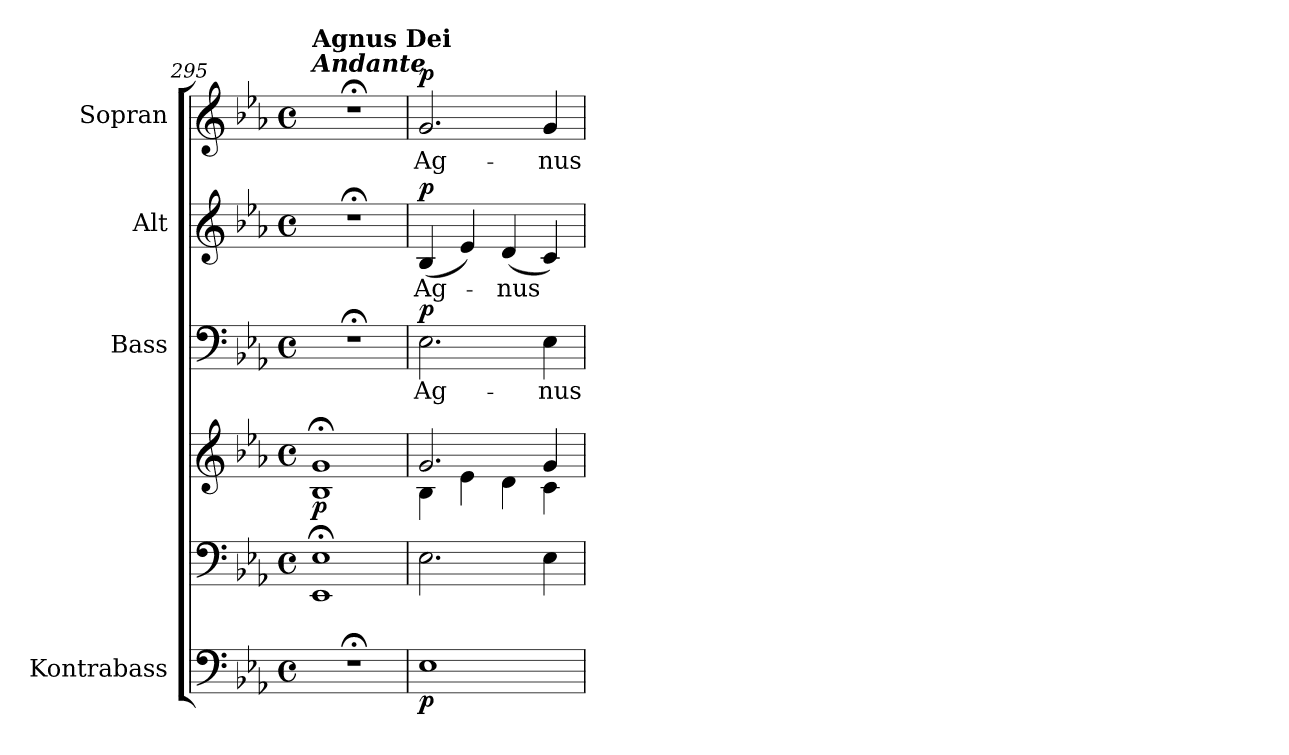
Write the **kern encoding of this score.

**kern	**dynam	**kern	**kern	**dynam	**kern	**text	**dynam	**kern	**text	**dynam	**kern	**text	**dynam
*part5	*part5	*part4	*part4	*part4	*part3	*part3	*part3	*part2	*part2	*part2	*part1	*part1	*part1
*staff6	*staff6	*staff5	*staff4	*staff4/5	*staff3	*staff3	*staff3	*staff2	*staff2	*staff2	*staff1	*staff1	*staff1
*I"Kontrabass	*	*	*	*	*I"Bass	*	*	*I"Alt	*	*	*I"Sopran	*	*
*I'Kb.	*	*	*	*	*I'B.	*	*	*I'A.	*	*	*I'S.	*	*
!!LO:LB:g=z
*clefF4	*	*clefF4	*clefG2	*	*clefF4	*	*	*clefG2	*	*	*clefG2	*	*
*ITrd7c12	*	*	*	*	*	*	*	*	*	*	*	*	*
*k[b-e-a-]	*	*k[b-e-a-]	*k[b-e-a-]	*	*k[b-e-a-]	*	*	*k[b-e-a-]	*	*	*k[b-e-a-]	*	*
*E-:	*	*E-:	*E-:	*	*E-:	*	*	*E-:	*	*	*E-:	*	*
*M4/4	*	*M4/4	*M4/4	*	*M4/4	*	*	*M4/4	*	*	*M4/4	*	*
*met(c)	*	*met(c)	*met(c)	*	*met(c)	*	*	*met(c)	*	*	*met(c)	*	*
=295	=295	=295	=295	=295	=295	=295	=295	=295	=295	=295	=295	=295	=295
!	!	!	!	!	!	!	!	!	!	!	!LO:TX:a:Bi:t=Andante	!	!
!	!	!	!	!	!	!	!	!	!	!	!LO:TX:a:B:t=Agnus Dei	!	!
!	!	!	!	!LO:DY:b	!	!	!	!	!	!	!	!	!
1r;<	.	1EE-;< 1E-;<	1B-;< 1g;<	p	1r;<	.	.	1r;<	.	.	1r;<	.	.
=296	=296	=296	=296	=296	=296	=296	=296	=296	=296	=296	=296	=296	=296
*	*	*	*^	*	*	*	*	*	*	*	*	*	*
!	!LO:DY:b	!	!	!	!	!	!LO:LY:b	!LO:DY:a	!	!LO:LY:b	!LO:DY:a	!	!LO:LY:b	!LO:DY:a
1EE-	p	2.E-\	2.g/	4B-\	.	2.E-\	Ag-	p	(<4B-/	Ag-	p	2.g/	Ag-	p
.	.	.	.	4e-\	.	.	.	.	4e-/)	.	.	.	.	.
!	!	!	!	!	!	!	!	!	!	!LO:LY:b	!	!	!	!
.	.	.	.	4d\	.	.	.	.	(<4d/	-nus	.	.	.	.
!	!	!	!	!	!	!	!LO:LY:b	!	!	!	!	!	!LO:LY:b	!
.	.	4E-\	4g/	4c\	.	4E-\	-nus	.	4c/)	.	.	4g/	-nus	.
*	*	*	*v	*v	*	*	*	*	*	*	*	*	*	*
=	=	=	=	=	=	=	=	=	=	=	=	=	=
*-	*-	*-	*-	*-	*-	*-	*-	*-	*-	*-	*-	*-	*-
